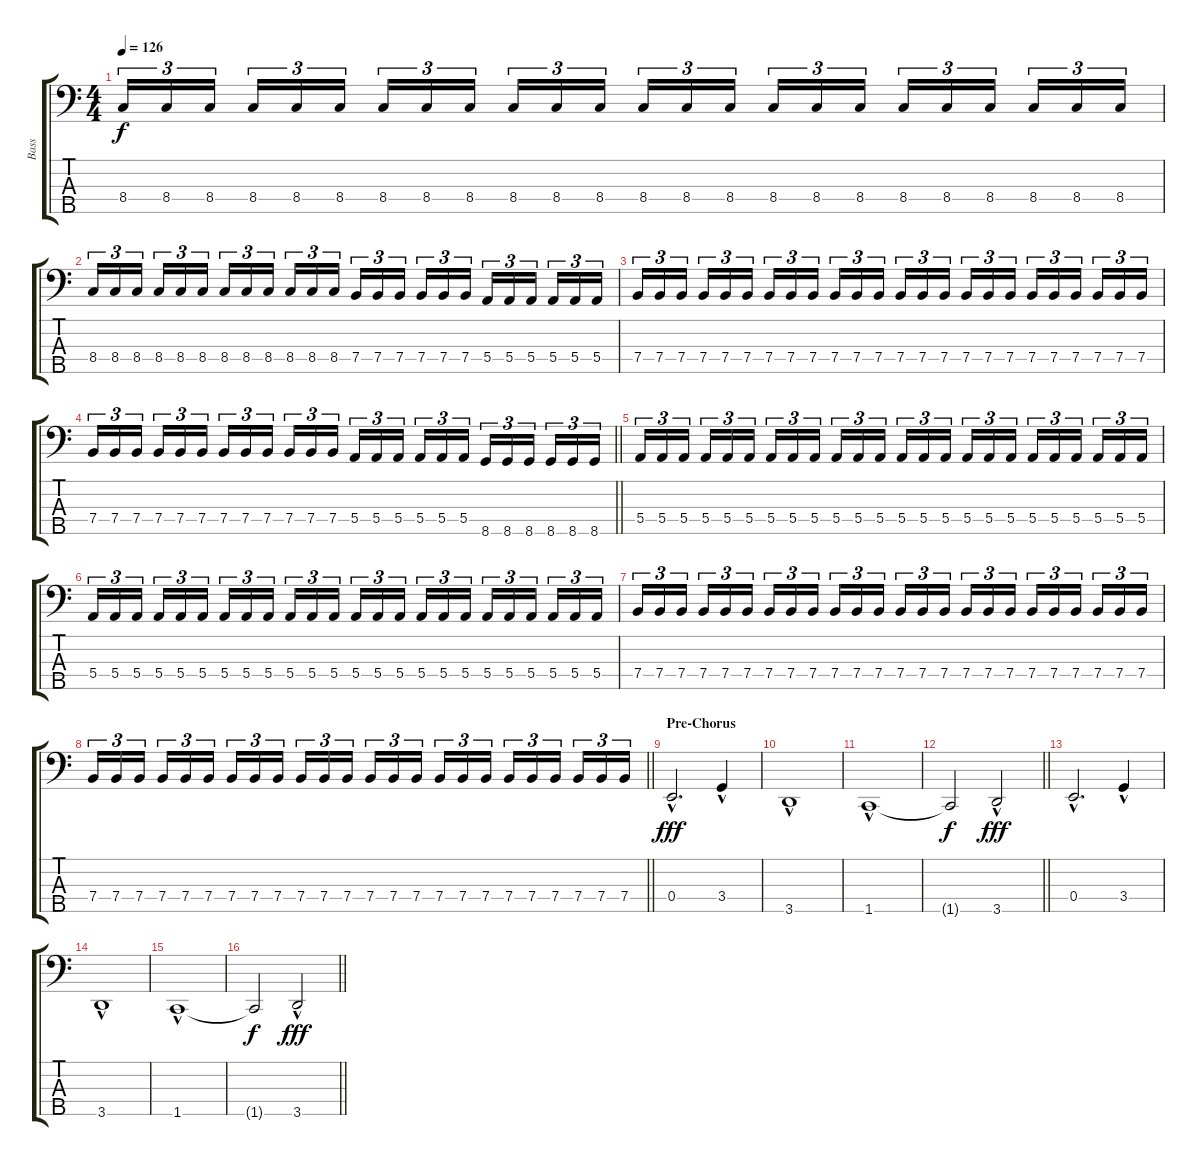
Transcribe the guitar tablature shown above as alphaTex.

\track ("Bass" "Bass") {instrument electricbassfinger}
\staff {score tabs}
\tuning (G2 D2 A1 E1 B0) {hide}
\ts (4 4)
\section ("" "")
\tempo 126
\clef f4
\ks c
8.4.16{tu (3 2) dy f} 8.4.16{tu (3 2)} 8.4.16{tu (3 2) beam splitsecondary} 8.4.16{tu (3 2)} 8.4.16{tu (3 2)} 8.4.16{tu (3 2)} 8.4.16{tu (3 2)} 8.4.16{tu (3 2)} 8.4.16{tu (3 2) beam splitsecondary} 8.4.16{tu (3 2)} 8.4.16{tu (3 2)} 8.4.16{tu (3 2)} 8.4.16{tu (3 2)} 8.4.16{tu (3 2)} 8.4.16{tu (3 2) beam splitsecondary} 8.4.16{tu (3 2)} 8.4.16{tu (3 2)} 8.4.16{tu (3 2)} 8.4.16{tu (3 2)} 8.4.16{tu (3 2)} 8.4.16{tu (3 2) beam splitsecondary} 8.4.16{tu (3 2)} 8.4.16{tu (3 2)} 8.4.16{tu (3 2)} |
8.4.16{tu (3 2)} 8.4.16{tu (3 2)} 8.4.16{tu (3 2) beam splitsecondary} 8.4.16{tu (3 2)} 8.4.16{tu (3 2)} 8.4.16{tu (3 2)} 8.4.16{tu (3 2)} 8.4.16{tu (3 2)} 8.4.16{tu (3 2) beam splitsecondary} 8.4.16{tu (3 2)} 8.4.16{tu (3 2)} 8.4.16{tu (3 2)} 7.4.16{tu (3 2)} 7.4.16{tu (3 2)} 7.4.16{tu (3 2) beam splitsecondary} 7.4.16{tu (3 2)} 7.4.16{tu (3 2)} 7.4.16{tu (3 2)} 5.4.16{tu (3 2)} 5.4.16{tu (3 2)} 5.4.16{tu (3 2) beam splitsecondary} 5.4.16{tu (3 2)} 5.4.16{tu (3 2)} 5.4.16{tu (3 2)} |
7.4.16{tu (3 2)} 7.4.16{tu (3 2)} 7.4.16{tu (3 2) beam splitsecondary} 7.4.16{tu (3 2)} 7.4.16{tu (3 2)} 7.4.16{tu (3 2)} 7.4.16{tu (3 2)} 7.4.16{tu (3 2)} 7.4.16{tu (3 2) beam splitsecondary} 7.4.16{tu (3 2)} 7.4.16{tu (3 2)} 7.4.16{tu (3 2)} 7.4.16{tu (3 2)} 7.4.16{tu (3 2)} 7.4.16{tu (3 2) beam splitsecondary} 7.4.16{tu (3 2)} 7.4.16{tu (3 2)} 7.4.16{tu (3 2)} 7.4.16{tu (3 2)} 7.4.16{tu (3 2)} 7.4.16{tu (3 2) beam splitsecondary} 7.4.16{tu (3 2)} 7.4.16{tu (3 2)} 7.4.16{tu (3 2)} |
\barLineRight lightlight
7.4.16{tu (3 2)} 7.4.16{tu (3 2)} 7.4.16{tu (3 2) beam splitsecondary} 7.4.16{tu (3 2)} 7.4.16{tu (3 2)} 7.4.16{tu (3 2)} 7.4.16{tu (3 2)} 7.4.16{tu (3 2)} 7.4.16{tu (3 2) beam splitsecondary} 7.4.16{tu (3 2)} 7.4.16{tu (3 2)} 7.4.16{tu (3 2)} 5.4.16{tu (3 2)} 5.4.16{tu (3 2)} 5.4.16{tu (3 2) beam splitsecondary} 5.4.16{tu (3 2)} 5.4.16{tu (3 2)} 5.4.16{tu (3 2)} 8.5.16{tu (3 2)} 8.5.16{tu (3 2)} 8.5.16{tu (3 2) beam splitsecondary} 8.5.16{tu (3 2)} 8.5.16{tu (3 2)} 8.5.16{tu (3 2)} |
\section ("" "")
5.4.16{tu (3 2)} 5.4.16{tu (3 2)} 5.4.16{tu (3 2) beam splitsecondary} 5.4.16{tu (3 2)} 5.4.16{tu (3 2)} 5.4.16{tu (3 2)} 5.4.16{tu (3 2)} 5.4.16{tu (3 2)} 5.4.16{tu (3 2) beam splitsecondary} 5.4.16{tu (3 2)} 5.4.16{tu (3 2)} 5.4.16{tu (3 2)} 5.4.16{tu (3 2)} 5.4.16{tu (3 2)} 5.4.16{tu (3 2) beam splitsecondary} 5.4.16{tu (3 2)} 5.4.16{tu (3 2)} 5.4.16{tu (3 2)} 5.4.16{tu (3 2)} 5.4.16{tu (3 2)} 5.4.16{tu (3 2) beam splitsecondary} 5.4.16{tu (3 2)} 5.4.16{tu (3 2)} 5.4.16{tu (3 2)} |
5.4.16{tu (3 2)} 5.4.16{tu (3 2)} 5.4.16{tu (3 2) beam splitsecondary} 5.4.16{tu (3 2)} 5.4.16{tu (3 2)} 5.4.16{tu (3 2)} 5.4.16{tu (3 2)} 5.4.16{tu (3 2)} 5.4.16{tu (3 2) beam splitsecondary} 5.4.16{tu (3 2)} 5.4.16{tu (3 2)} 5.4.16{tu (3 2)} 5.4.16{tu (3 2)} 5.4.16{tu (3 2)} 5.4.16{tu (3 2) beam splitsecondary} 5.4.16{tu (3 2)} 5.4.16{tu (3 2)} 5.4.16{tu (3 2)} 5.4.16{tu (3 2)} 5.4.16{tu (3 2)} 5.4.16{tu (3 2) beam splitsecondary} 5.4.16{tu (3 2)} 5.4.16{tu (3 2)} 5.4.16{tu (3 2)} |
7.4.16{tu (3 2)} 7.4.16{tu (3 2)} 7.4.16{tu (3 2) beam splitsecondary} 7.4.16{tu (3 2)} 7.4.16{tu (3 2)} 7.4.16{tu (3 2)} 7.4.16{tu (3 2)} 7.4.16{tu (3 2)} 7.4.16{tu (3 2) beam splitsecondary} 7.4.16{tu (3 2)} 7.4.16{tu (3 2)} 7.4.16{tu (3 2)} 7.4.16{tu (3 2)} 7.4.16{tu (3 2)} 7.4.16{tu (3 2) beam splitsecondary} 7.4.16{tu (3 2)} 7.4.16{tu (3 2)} 7.4.16{tu (3 2)} 7.4.16{tu (3 2)} 7.4.16{tu (3 2)} 7.4.16{tu (3 2) beam splitsecondary} 7.4.16{tu (3 2)} 7.4.16{tu (3 2)} 7.4.16{tu (3 2)} |
\barLineRight lightlight
7.4.16{tu (3 2)} 7.4.16{tu (3 2)} 7.4.16{tu (3 2) beam splitsecondary} 7.4.16{tu (3 2)} 7.4.16{tu (3 2)} 7.4.16{tu (3 2)} 7.4.16{tu (3 2)} 7.4.16{tu (3 2)} 7.4.16{tu (3 2) beam splitsecondary} 7.4.16{tu (3 2)} 7.4.16{tu (3 2)} 7.4.16{tu (3 2)} 7.4.16{tu (3 2)} 7.4.16{tu (3 2)} 7.4.16{tu (3 2) beam splitsecondary} 7.4.16{tu (3 2)} 7.4.16{tu (3 2)} 7.4.16{tu (3 2)} 7.4.16{tu (3 2)} 7.4.16{tu (3 2)} 7.4.16{tu (3 2) beam splitsecondary} 7.4.16{tu (3 2)} 7.4.16{tu (3 2)} 7.4.16{tu (3 2)} |
\section ("" "Pre-Chorus")
0.4{hac}.2{d dy fff} 3.4{hac}.4 |
3.5{hac}.1 |
1.5{hac}.1 |
\barLineRight lightlight
1.5{t}.2{dy f} 3.5{hac}.2{dy fff} |
\section ("" "")
0.4{hac}.2{d} 3.4{hac}.4 |
3.5{hac}.1 |
1.5{hac}.1 |
\barLineRight lightlight
1.5{t}.2{dy f} 3.5{hac}.2{dy fff}
